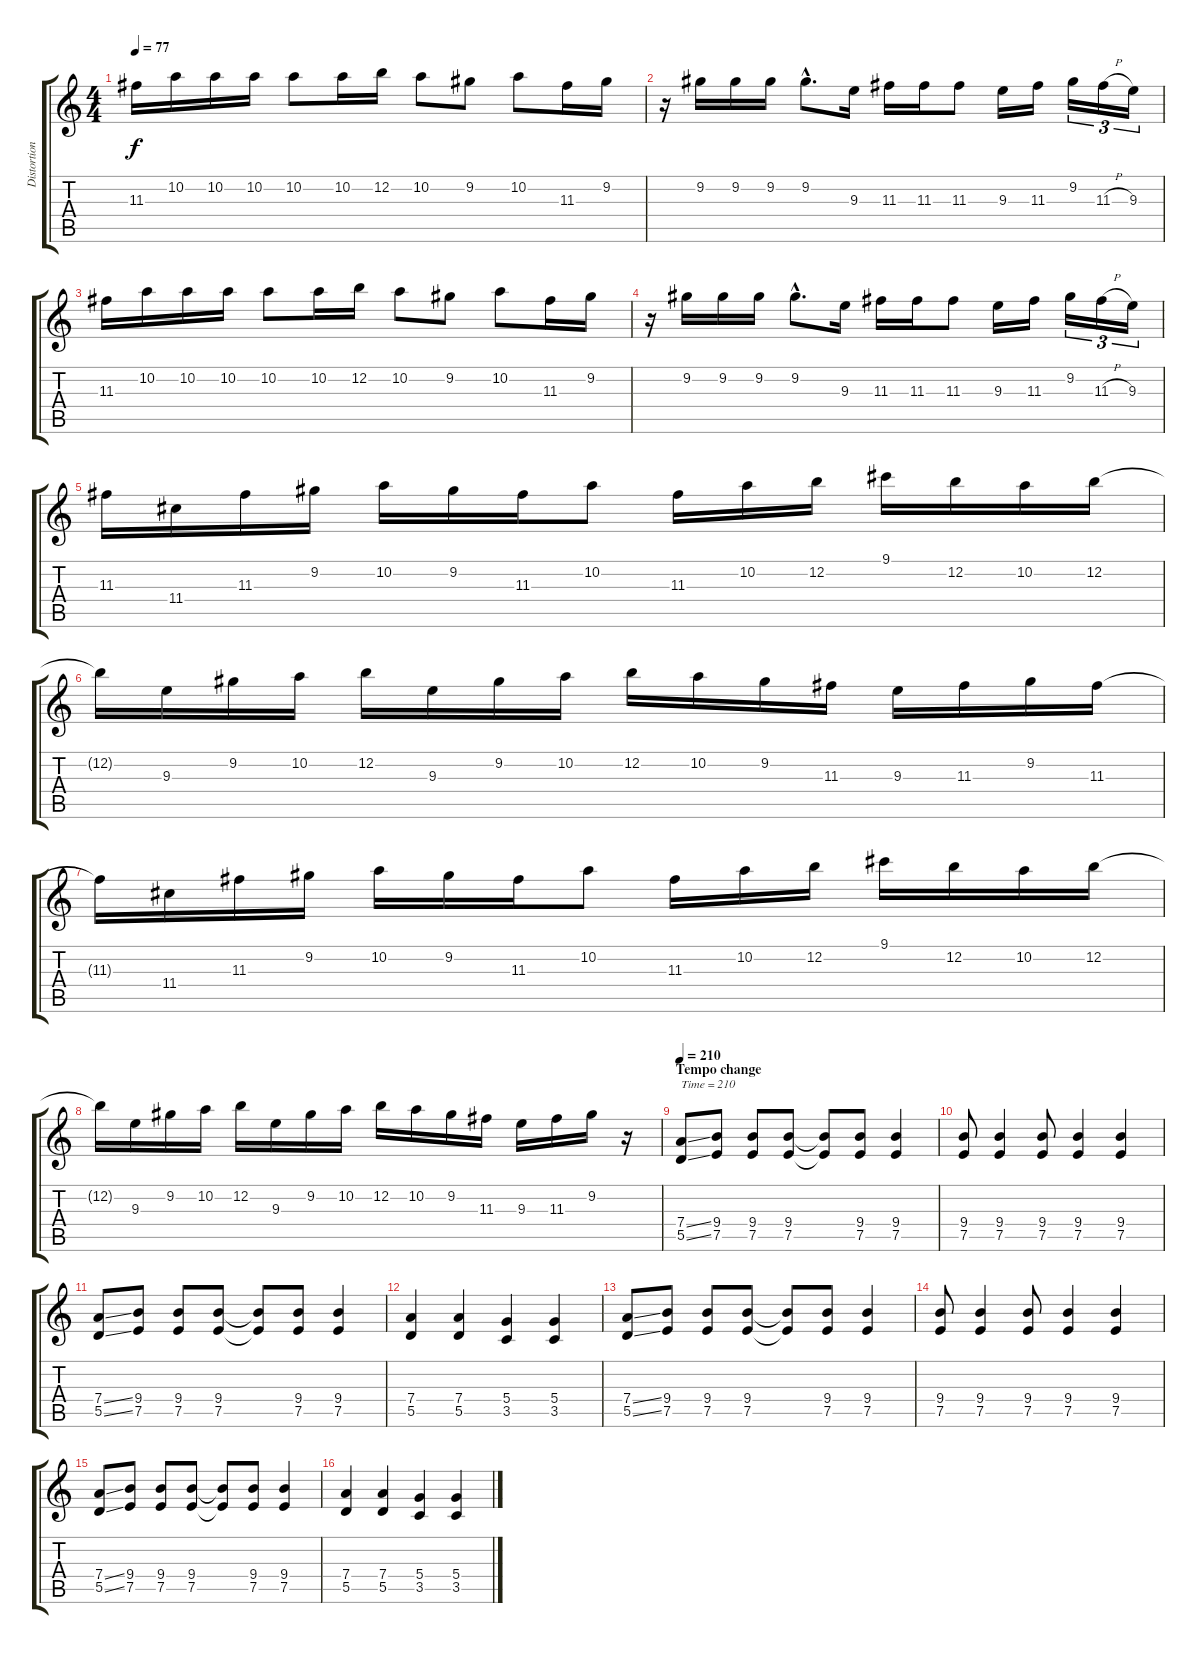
\track ("Distortion Guitar 1" "Distortion") {instrument distortionguitar}
\staff {score tabs}
\tuning (E4 B3 G3 D3 A2 E2) {hide}
\ts (4 4)
\tempo 77
\clef g2
\ks c
11.3.16{dy f} 10.2.16 10.2.16 10.2.16 10.2.8 10.2.16 12.2.16 10.2.8 9.2.8 10.2.8 11.3.16 9.2.16 |
r.16 9.2.16 9.2.16 9.2.16 9.2{hac}.8{d} 9.3.16 11.3.16 11.3.16 11.3.8 9.3.16 11.3.16 9.2.16{tu (3 2)} 11.3{h}.16{tu (3 2)} 9.3.16{tu (3 2)} |
11.3.16 10.2.16 10.2.16 10.2.16 10.2.8 10.2.16 12.2.16 10.2.8 9.2.8 10.2.8 11.3.16 9.2.16 |
r.16 9.2.16 9.2.16 9.2.16 9.2{hac}.8{d} 9.3.16 11.3.16 11.3.16 11.3.8 9.3.16 11.3.16 9.2.16{tu (3 2)} 11.3{h}.16{tu (3 2)} 9.3.16{tu (3 2)} |
11.3.16 11.4.16 11.3.16 9.2.16 10.2.16 9.2.16 11.3.16 10.2.8 11.3.16 10.2.16 12.2.16 9.1.16 12.2.16 10.2.16 12.2.16 |
12.2{t}.16 9.3.16 9.2.16 10.2.16 12.2.16 9.3.16 9.2.16 10.2.16 12.2.16 10.2.16 9.2.16 11.3.16 9.3.16 11.3.16 9.2.16 11.3.16 |
11.3{t}.16 11.4.16 11.3.16 9.2.16 10.2.16 9.2.16 11.3.16 10.2.8 11.3.16 10.2.16 12.2.16 9.1.16 12.2.16 10.2.16 12.2.16 |
12.2{t}.16 9.3.16 9.2.16 10.2.16 12.2.16 9.3.16 9.2.16 10.2.16 12.2.16 10.2.16 9.2.16 11.3.16 9.3.16 11.3.16 9.2.16 r.16 |
\section ("" "Tempo change")
\tempo 210
(7.4{ss} 5.5{ss}).8{txt "Time = 210"} (9.4 7.5).8 (9.4 7.5).8 (9.4 7.5).8 (9.4{t} 7.5{t}).8 (9.4 7.5).8 (9.4 7.5).4 |
(9.4 7.5).8 (9.4 7.5).4 (9.4 7.5).8 (9.4 7.5).4 (9.4 7.5).4 |
(7.4{ss} 5.5{ss}).8 (9.4 7.5).8 (9.4 7.5).8 (9.4 7.5).8 (9.4{t} 7.5{t}).8 (9.4 7.5).8 (9.4 7.5).4 |
(7.4 5.5).4 (7.4 5.5).4 (5.4 3.5).4 (5.4 3.5).4 |
(7.4{ss} 5.5{ss}).8 (9.4 7.5).8 (9.4 7.5).8 (9.4 7.5).8 (9.4{t} 7.5{t}).8 (9.4 7.5).8 (9.4 7.5).4 |
(9.4 7.5).8 (9.4 7.5).4 (9.4 7.5).8 (9.4 7.5).4 (9.4 7.5).4 |
(7.4{ss} 5.5{ss}).8 (9.4 7.5).8 (9.4 7.5).8 (9.4 7.5).8 (9.4{t} 7.5{t}).8 (9.4 7.5).8 (9.4 7.5).4 |
(7.4 5.5).4 (7.4 5.5).4 (5.4 3.5).4 (5.4 3.5).4
